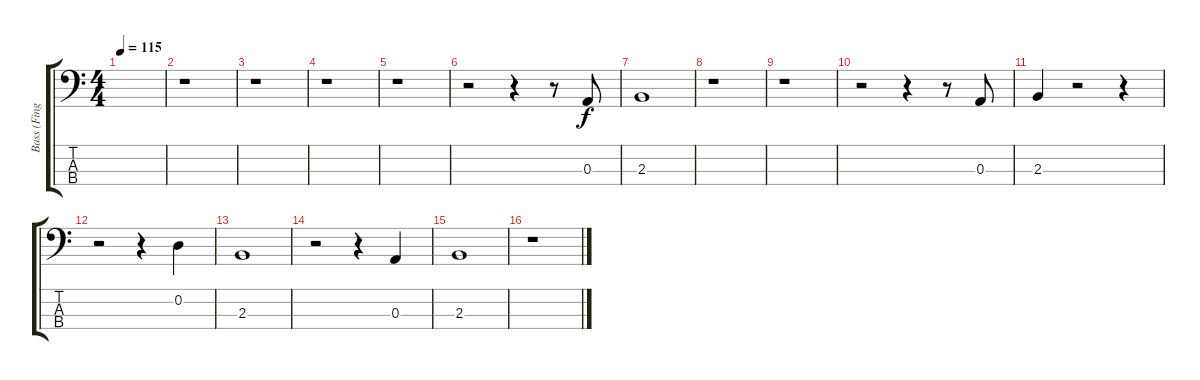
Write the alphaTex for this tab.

\track ("Bass (Finger Pick) - Cliff" "Bass (Fing") {instrument electricbassfinger}
\staff {score tabs}
\tuning (G2 D2 A1 E1) {hide}
\ts (4 4)
\tempo 115
\clef f4
\ks c
|
r.1 |
r.1 |
r.1 |
r.1 |
r.2 r.4 r.8 0.3.8 |
2.3.1 |
r.1 |
r.1 |
r.2 r.4 r.8 0.3.8 |
2.3.4 r.2 r.4 |
r.2 r.4 0.2.4 |
2.3.1 |
r.2 r.4 0.3.4 |
2.3.1 |
r.1
